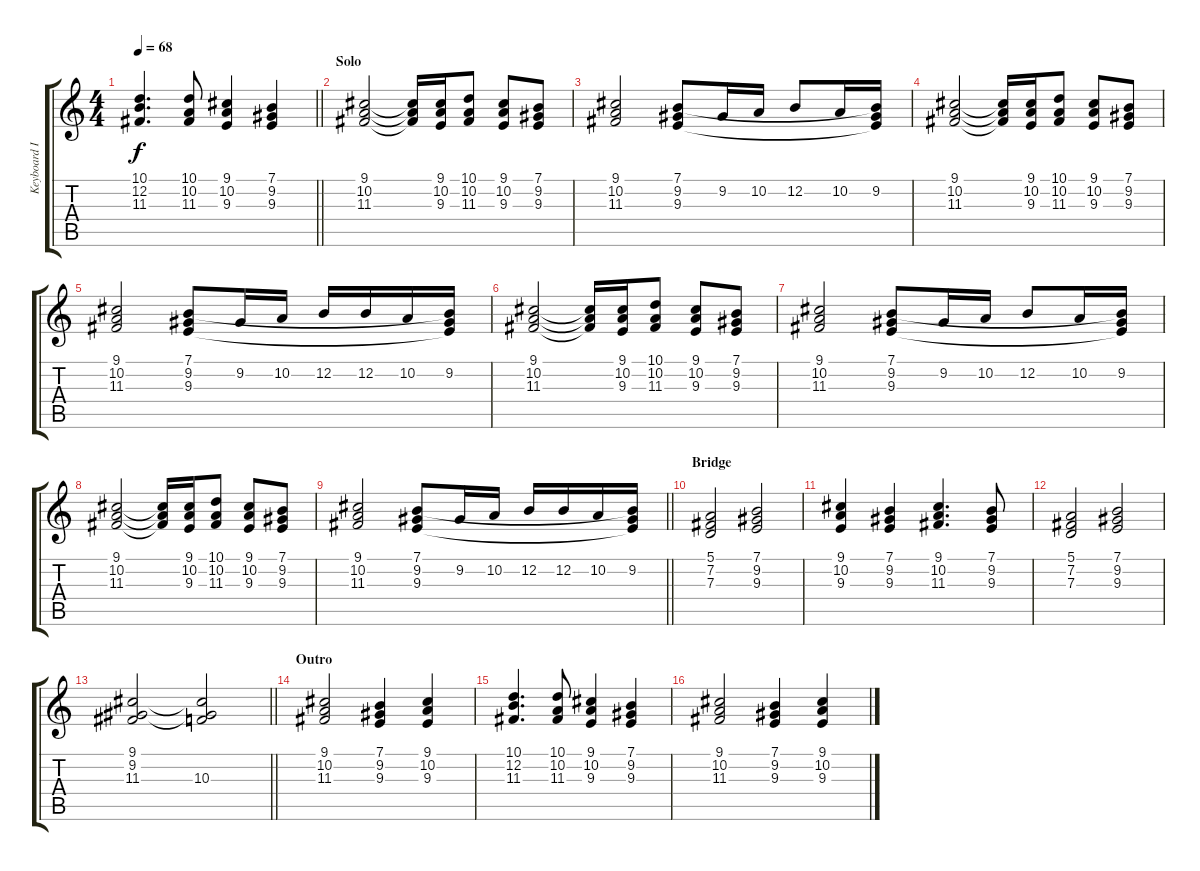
\track ("Keyboard I" "Keyboard I") {instrument stringensemble1}
\staff {score tabs}
\tuning (E4 B3 G3 D3 A2 E2) {hide}
\ts (4 4)
\tempo 68
\clef g2
\barLineRight lightlight
\ks c
(10.1 12.2 11.3).4{d dy f} (10.1 10.2 11.3).8 (9.1 10.2 9.3).4 (7.1 9.2 9.3).4 |
\section ("" "Solo")
(9.1 10.2 11.3).2 (9.1{t} 10.2{t} 11.3{t}).16 (9.1 10.2 9.3).16 (10.1 10.2 11.3).8 (9.1 10.2 9.3).8 (7.1 9.2 9.3).8 |
(9.1 10.2 11.3).2 (7.1 9.2 9.3).8 9.2.16 10.2.16 12.2.8 10.2.16 (7.1{t} 9.2 9.3{t}).16 |
(9.1 10.2 11.3).2 (9.1{t} 10.2{t} 11.3{t}).16 (9.1 10.2 9.3).16 (10.1 10.2 11.3).8 (9.1 10.2 9.3).8 (7.1 9.2 9.3).8 |
(9.1 10.2 11.3).2 (7.1 9.2 9.3).8 9.2.16 10.2.16 12.2.16 12.2.16 10.2.16 (7.1{t} 9.2 9.3{t}).16 |
(9.1 10.2 11.3).2 (9.1{t} 10.2{t} 11.3{t}).16 (9.1 10.2 9.3).16 (10.1 10.2 11.3).8 (9.1 10.2 9.3).8 (7.1 9.2 9.3).8 |
(9.1 10.2 11.3).2 (7.1 9.2 9.3).8 9.2.16 10.2.16 12.2.8 10.2.16 (7.1{t} 9.2 9.3{t}).16 |
(9.1 10.2 11.3).2 (9.1{t} 10.2{t} 11.3{t}).16 (9.1 10.2 9.3).16 (10.1 10.2 11.3).8 (9.1 10.2 9.3).8 (7.1 9.2 9.3).8 |
\barLineRight lightlight
(9.1 10.2 11.3).2 (7.1 9.2 9.3).8 9.2.16 10.2.16 12.2.16 12.2.16 10.2.16 (7.1{t} 9.2 9.3{t}).16 |
\section ("" "Bridge")
(5.1 7.2 7.3).2 (7.1 9.2 9.3).2 |
(9.1 10.2 9.3).4 (7.1 9.2 9.3).4 (9.1 10.2 11.3).4{d} (7.1 9.2 9.3).8 |
(5.1 7.2 7.3).2 (7.1 9.2 9.3).2 |
\barLineRight lightlight
(9.1 9.2 11.3).2 (9.1{t} 9.2{t} 10.3).2 |
\section ("" "Outro")
(9.1 10.2 11.3).2 (7.1 9.2 9.3).4 (9.1 10.2 9.3).4 |
(10.1 12.2 11.3).4{d} (10.1 10.2 11.3).8 (9.1 10.2 9.3).4 (7.1 9.2 9.3).4 |
(9.1 10.2 11.3).2 (7.1 9.2 9.3).4 (9.1 10.2 9.3).4
